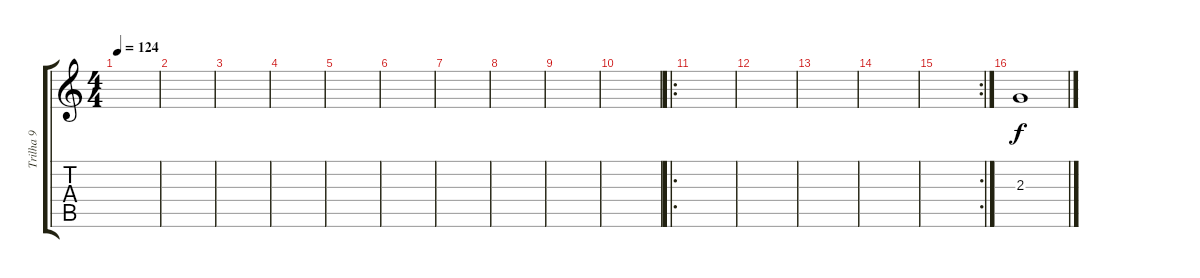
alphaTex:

\track ("Trilha 9" "Trilha 9") {instrument distortionguitar}
\staff {score tabs}
\tuning (D4 A3 F3 C3 G2 C2) {hide}
\ts (4 4)
\tempo 124
\clef g2
\ks c
|
|
|
|
|
|
|
|
|
|
\ro
|
|
|
|
\rc 2
|
2.3.1
